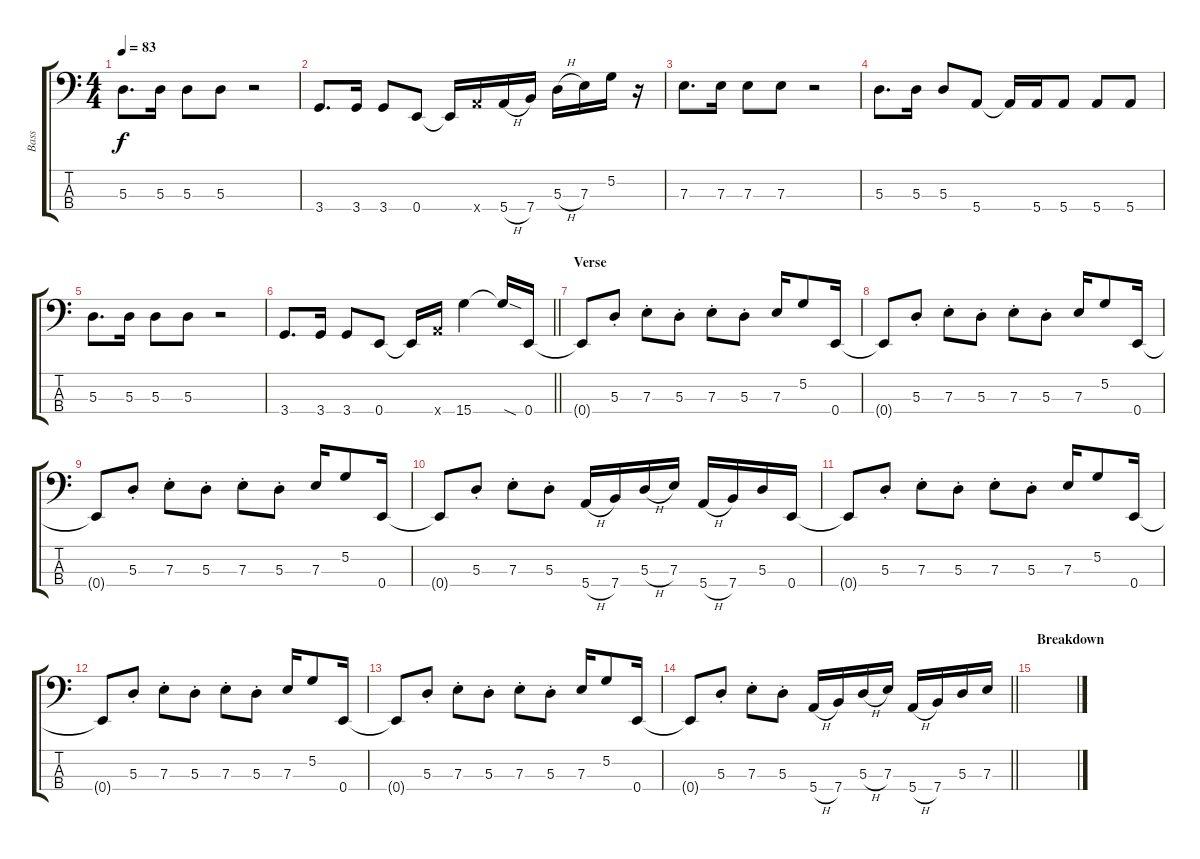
\track ("Bass" "Bass") {instrument electricbassfinger}
\staff {score tabs}
\tuning (G2 D2 A1 E1) {hide}
\ts (4 4)
\tempo 83
\clef f4
\ks c
5.3.8{d dy f} 5.3.16 5.3.8 5.3.8 r.2 |
3.4.8{d} 3.4.16 3.4.8 0.4.8 0.4{t}.16 5.4{x}.16 5.4{h}.16 7.4.16 5.3{h}.16 7.3.16 5.2.16 r.16 |
7.3.8{d} 7.3.16 7.3.8 7.3.8 r.2 |
5.3.8{d} 5.3.16 5.3.8 5.4.8 5.4{t}.16 5.4.16 5.4.8 5.4.8 5.4.8 |
5.3.8{d} 5.3.16 5.3.8 5.3.8 r.2 |
\barLineRight lightlight
3.4.8{d} 3.4.16 3.4.8 0.4.8 0.4{t}.16 5.4{x}.16 15.4.4 15.4{sod t}.16 0.4.16 |
\section ("" "Verse")
0.4{t}.8 5.3{st}.8 7.3{st}.8 5.3{st}.8 7.3{st}.8 5.3{st}.8 7.3.16 5.2.8 0.4.16 |
0.4{t}.8 5.3{st}.8 7.3{st}.8 5.3{st}.8 7.3{st}.8 5.3{st}.8 7.3.16 5.2.8 0.4.16 |
0.4{t}.8 5.3{st}.8 7.3{st}.8 5.3{st}.8 7.3{st}.8 5.3{st}.8 7.3.16 5.2.8 0.4.16 |
0.4{t}.8 5.3{st}.8 7.3{st}.8 5.3{st}.8 5.4{h}.16 7.4.16 5.3{h}.16 7.3.16 5.4{h}.16 7.4.16 5.3.16 0.4.16 |
0.4{t}.8 5.3{st}.8 7.3{st}.8 5.3{st}.8 7.3{st}.8 5.3{st}.8 7.3.16 5.2.8 0.4.16 |
0.4{t}.8 5.3{st}.8 7.3{st}.8 5.3{st}.8 7.3{st}.8 5.3{st}.8 7.3.16 5.2.8 0.4.16 |
0.4{t}.8 5.3{st}.8 7.3{st}.8 5.3{st}.8 7.3{st}.8 5.3{st}.8 7.3.16 5.2.8 0.4.16 |
\barLineRight lightlight
0.4{t}.8 5.3{st}.8 7.3{st}.8 5.3{st}.8 5.4{h}.16 7.4.16 5.3{h}.16 7.3.16 5.4{h}.16 7.4.16 5.3.16 7.3.16 |
\section ("" "Breakdown")
